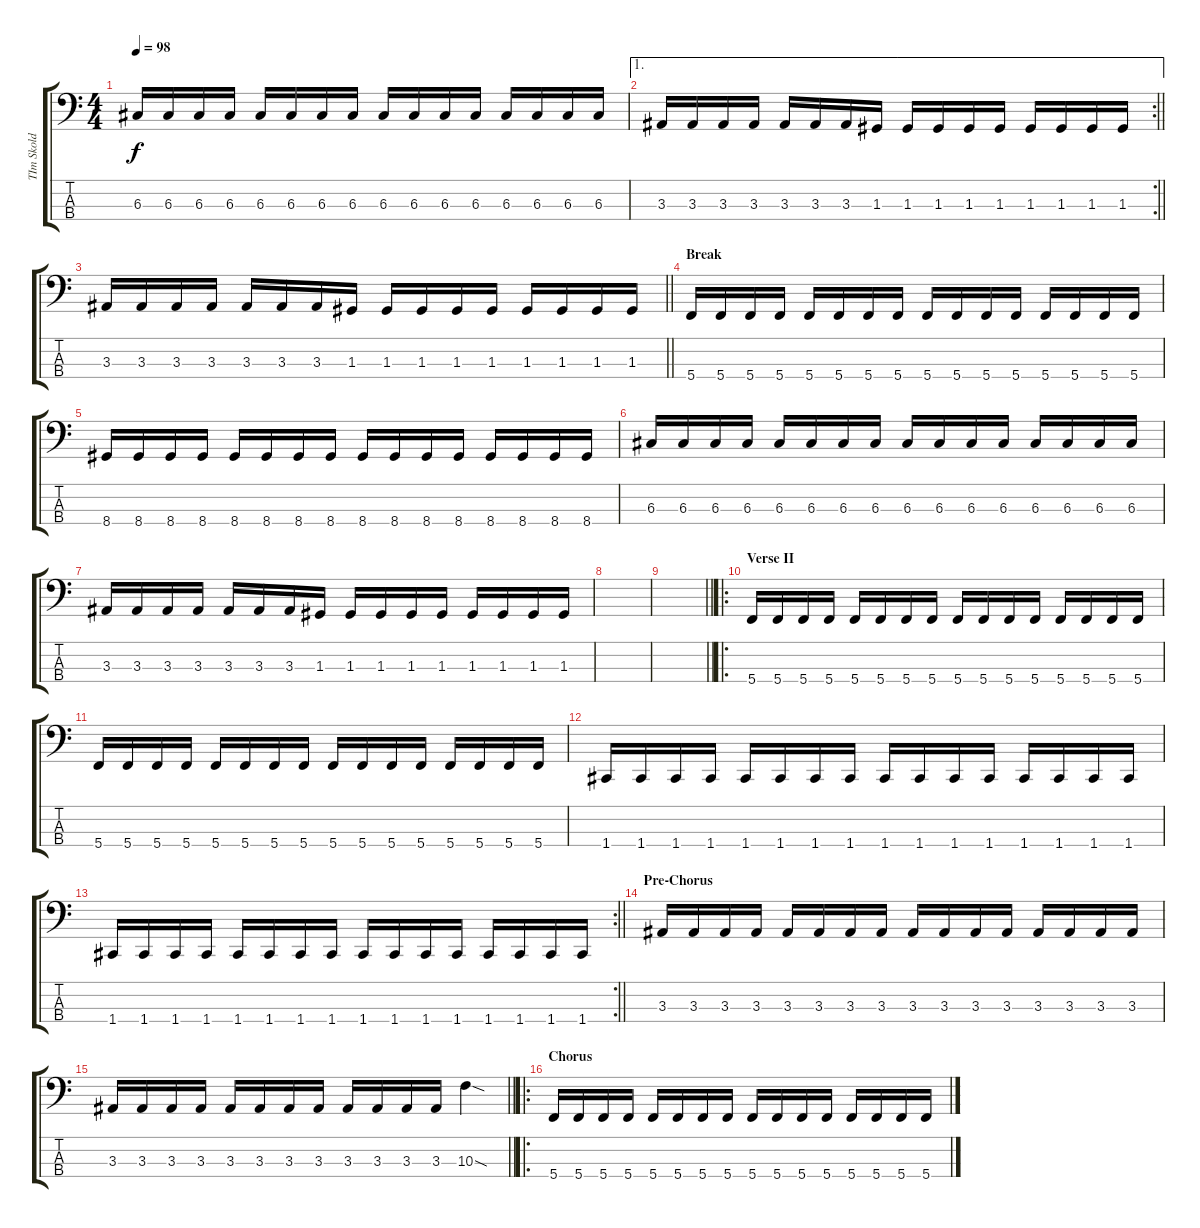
\track ("TIm Skold II" "TIm Skold ") {instrument electricbassfinger}
\staff {score tabs}
\tuning (F2 C2 G1 C1) {hide}
\ts (4 4)
\tempo 98
\clef f4
\ks c
6.3.16{dy f} 6.3.16 6.3.16 6.3.16 6.3.16 6.3.16 6.3.16 6.3.16 6.3.16 6.3.16 6.3.16 6.3.16 6.3.16 6.3.16 6.3.16 6.3.16 |
\ae 1
\rc 2
\barLineRight lightlight
3.3.16 3.3.16 3.3.16 3.3.16 3.3.16 3.3.16 3.3.16 1.3.16 1.3.16 1.3.16 1.3.16 1.3.16 1.3.16 1.3.16 1.3.16 1.3.16 |
\barLineRight lightlight
3.3.16 3.3.16 3.3.16 3.3.16 3.3.16 3.3.16 3.3.16 1.3.16 1.3.16 1.3.16 1.3.16 1.3.16 1.3.16 1.3.16 1.3.16 1.3.16 |
\section ("" "Break")
5.4.16{volume 10} 5.4.16 5.4.16 5.4.16 5.4.16 5.4.16 5.4.16 5.4.16 5.4.16 5.4.16 5.4.16 5.4.16 5.4.16 5.4.16 5.4.16 5.4.16 |
8.4.16 8.4.16 8.4.16 8.4.16 8.4.16 8.4.16 8.4.16 8.4.16 8.4.16 8.4.16 8.4.16 8.4.16 8.4.16 8.4.16 8.4.16 8.4.16 |
6.3.16 6.3.16 6.3.16 6.3.16 6.3.16 6.3.16 6.3.16 6.3.16 6.3.16 6.3.16 6.3.16 6.3.16 6.3.16 6.3.16 6.3.16 6.3.16 |
3.3.16 3.3.16 3.3.16 3.3.16 3.3.16 3.3.16 3.3.16 1.3.16 1.3.16 1.3.16 1.3.16 1.3.16 1.3.16 1.3.16 1.3.16 1.3.16 |
|
\barLineRight lightlight
|
\ro
\section ("" "Verse II")
5.4.16{volume 4} 5.4.16 5.4.16 5.4.16 5.4.16 5.4.16 5.4.16 5.4.16 5.4.16 5.4.16 5.4.16 5.4.16 5.4.16 5.4.16 5.4.16 5.4.16 |
5.4.16 5.4.16 5.4.16 5.4.16 5.4.16 5.4.16 5.4.16 5.4.16 5.4.16 5.4.16 5.4.16 5.4.16 5.4.16 5.4.16 5.4.16 5.4.16 |
1.4.16 1.4.16 1.4.16 1.4.16 1.4.16 1.4.16 1.4.16 1.4.16 1.4.16 1.4.16 1.4.16 1.4.16 1.4.16 1.4.16 1.4.16 1.4.16 |
\rc 2
\barLineRight lightlight
1.4.16 1.4.16 1.4.16 1.4.16 1.4.16 1.4.16 1.4.16 1.4.16 1.4.16 1.4.16 1.4.16 1.4.16 1.4.16 1.4.16 1.4.16 1.4.16 |
\section ("" "Pre-Chorus")
3.3.16 3.3.16 3.3.16 3.3.16 3.3.16 3.3.16 3.3.16 3.3.16 3.3.16 3.3.16 3.3.16 3.3.16 3.3.16 3.3.16 3.3.16 3.3.16 |
\barLineRight lightlight
3.3.16 3.3.16 3.3.16 3.3.16 3.3.16 3.3.16 3.3.16 3.3.16 3.3.16 3.3.16 3.3.16 3.3.16 10.3{sod}.4 |
\ro
\section ("" "Chorus")
5.4.16{volume 10} 5.4.16 5.4.16 5.4.16 5.4.16 5.4.16 5.4.16 5.4.16 5.4.16 5.4.16 5.4.16 5.4.16 5.4.16 5.4.16 5.4.16 5.4.16
